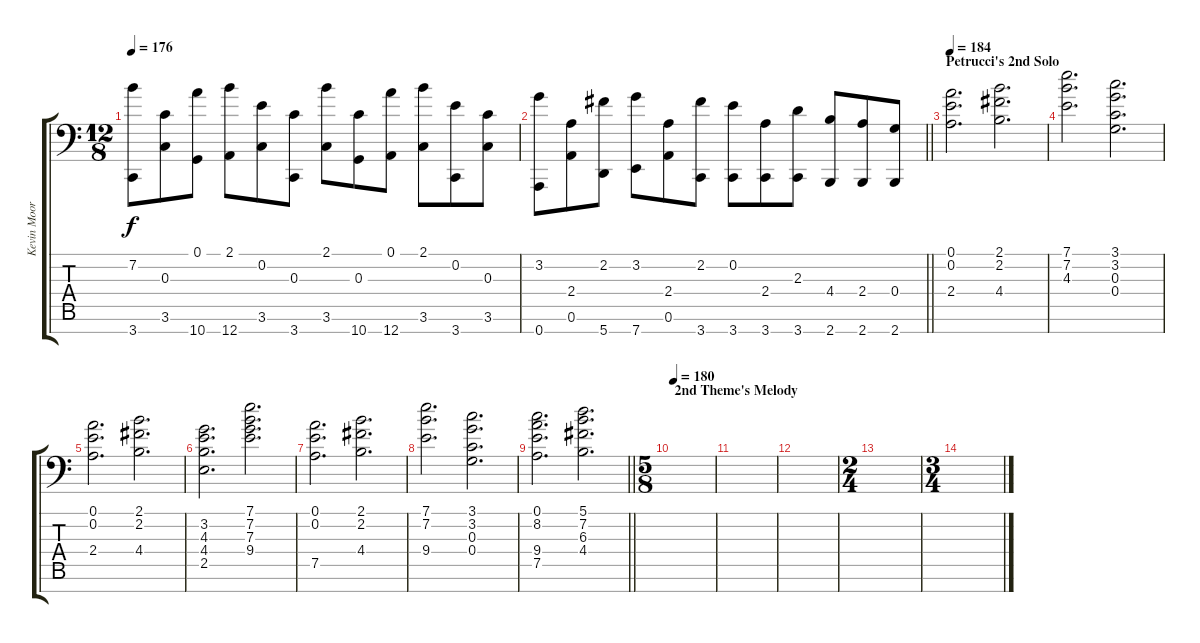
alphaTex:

\track ("Kevin Moore - 1" "Kevin Moor") {instrument percussiveorgan}
\staff {score tabs}
\tuning (A4 E4 C4 G3 D3 A2 A1) {hide}
\ts (12 8)
\tempo 176
\clef f4
\ks c
(7.2 3.7).8{dy f} (0.3 3.6).8 (0.1 10.7).8 (2.1 12.7).8 (0.2 3.6).8 (0.3 3.7).8 (2.1 3.6).8 (0.3 10.7).8 (0.1 12.7).8 (2.1 3.6).8 (0.2 3.7).8 (0.3 3.6).8 |
\barLineRight lightlight
(3.2 0.7).8 (2.4 0.6).8 (2.2 5.7).8 (3.2 7.7).8 (2.4 0.6).8 (2.2 3.7).8 (0.2 3.7).8 (2.4 3.7).8 (2.3 3.7).8 (4.4 2.7).8 (2.4 2.7).8 (0.4 2.7).8 |
\section ("" "Petrucci's 2nd Solo")
\tempo 184
(0.1 0.2 2.4).2{d volume 12 instrument pad3polysynth} (2.1 2.2 4.4).2{d} |
(7.1 7.2 4.3).2{d} (3.1 3.2 0.3 0.4).2{d} |
(0.1 0.2 2.4).2{d} (2.1 2.2 4.4).2{d} |
(3.2 4.3 4.4 2.5).2{d} (7.1 7.2 7.3 9.4).2{d} |
(0.1 0.2 7.5).2{d} (2.1 2.2 4.4).2{d} |
(7.1 7.2 9.4).2{d} (3.1 3.2 0.3 0.4).2{d} |
\barLineRight lightlight
(0.1 8.2 9.4 7.5).2{d} (5.1 7.2 6.3 4.4).2{d} |
\ts (5 8)
\section ("" "2nd Theme's Melody")
\tempo 180
|
|
|
\ts (2 4)
|
\ts (3 4)
